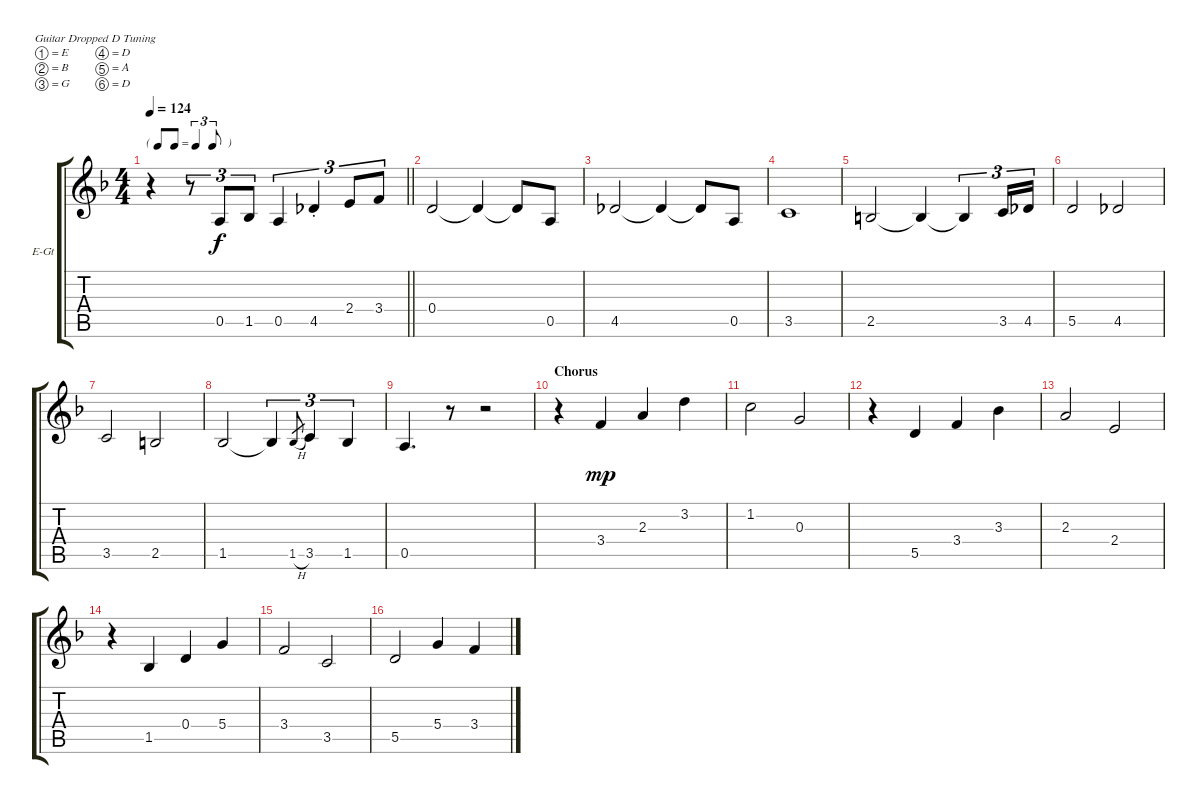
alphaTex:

\defaultSystemsLayout 4
\bracketExtendMode groupsimilarinstruments
\firstSystemTrackNameOrientation horizontal
\otherSystemsTrackNameOrientation horizontal
\track ("Bond-fills + chorus melody" "E-Gt") {instrument overdrivenguitar}
\staff {score tabs}
\tuning (E4 B3 G3 D3 A2 D2)
\ts (4 4)
\tf triplet8th
\tempo 124
\clef g2
\barLineRight lightlight
\ks dminor
r.4{dy f} r.8{tu (3 2)} 0.5.8{tu (3 2)} 1.5.8{tu (3 2)} 0.5.4{tu (3 2)} 4.5{st}.4{tu (3 2)} 2.4.8{tu (3 2)} 3.4.8{tu (3 2)} |
0.4.2 0.4{t}.4 0.4{t}.8 0.5.8 |
4.5.2 4.5{t}.4 4.5{t}.8 0.5.8 |
3.5.1 |
2.5.2 2.5{t}.4 2.5{t}.4{tu (3 2)} 3.5.16{tu (3 2)} 4.5.16{tu (3 2)} |
5.5.2 4.5.2 |
3.5.2 2.5.2 |
1.5.2 1.5{t}.4{tu (3 2)} 1.5{h}.8{gr} 3.5.4{tu (3 2)} 1.5.4{tu (3 2)} |
0.5.4{d} r.8 r.2 |
\section ("" "Chorus")
r.4 3.4.4{dy mp} 2.3.4 3.2.4 |
1.2.2 0.3.2 |
r.4 5.5.4 3.4.4 3.3.4 |
2.3.2 2.4.2 |
r.4 1.5.4 0.4.4 5.4.4 |
3.4.2 3.5.2 |
5.5.2 5.4.4 3.4.4
